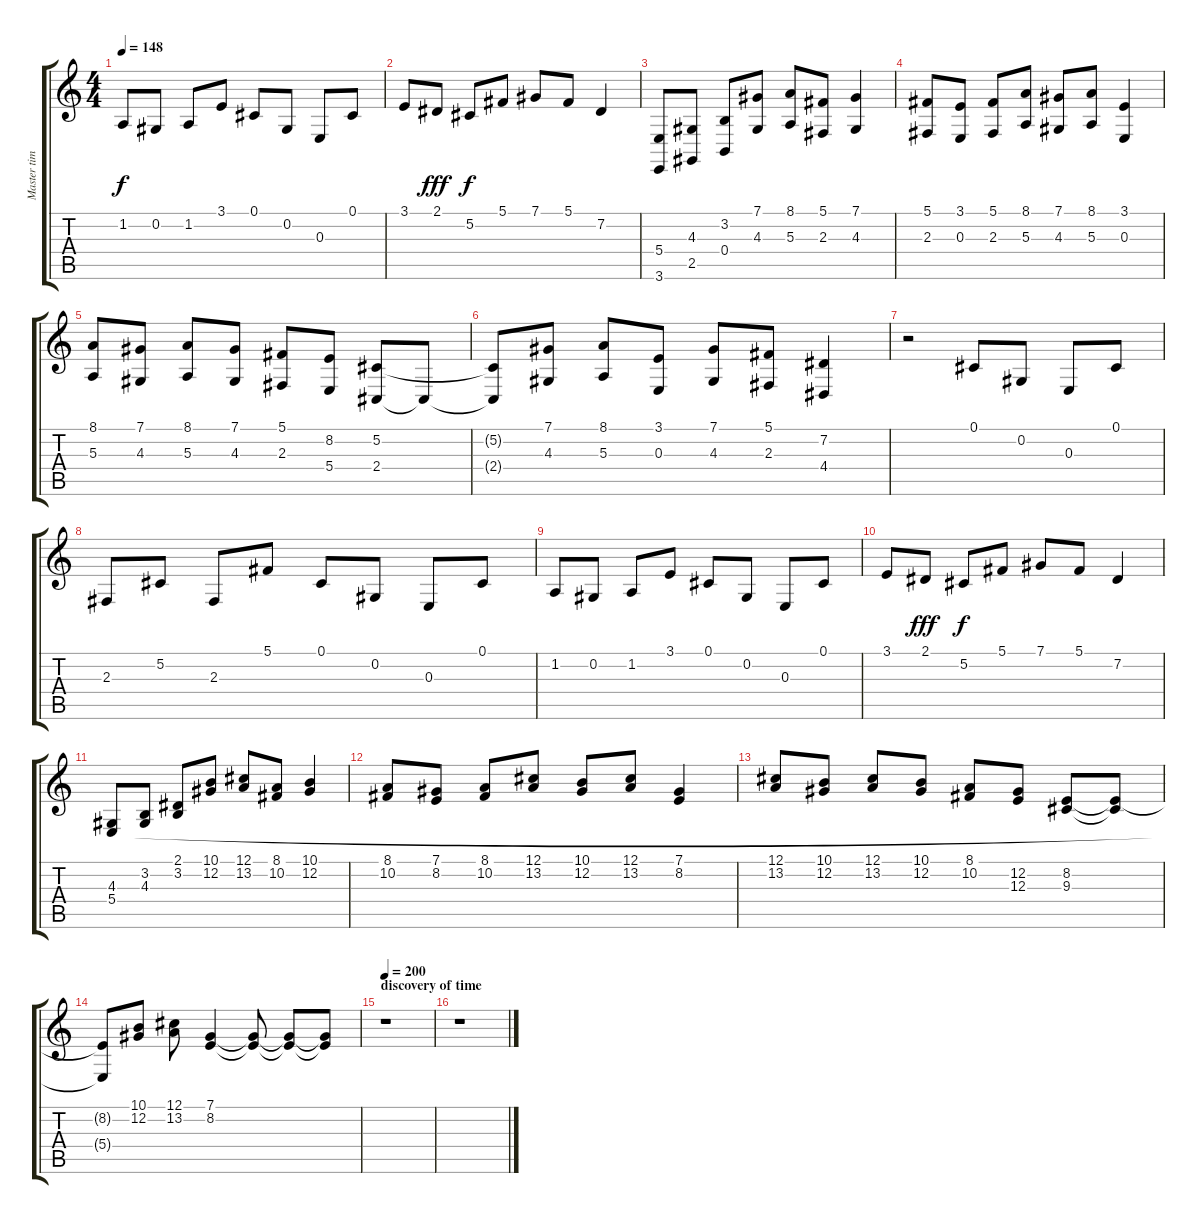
\track ("Master time" "Master tim") {instrument pad1newage}
\staff {score tabs}
\tuning (Db4 Ab3 E3 B2 Gb2 Db2) {hide}
\ts (4 4)
\tempo 148
\clef g2
\ks c
1.2.8{dy f} 0.2.8 1.2.8 3.1.8 0.1.8 0.2.8 0.3.8 0.1.8 |
3.1.8 2.1.8{dy fff} 5.2.8{dy f} 5.1.8 7.1.8 5.1.8 7.2.4 |
(5.4 3.6).8 (4.3 2.5).8 (3.2 0.4).8 (7.1 4.3).8 (8.1 5.3).8 (5.1 2.3).8 (7.1 4.3).4 |
(5.1 2.3).8 (3.1 0.3).8 (5.1 2.3).8 (8.1 5.3).8 (7.1 4.3).8 (8.1 5.3).8 (3.1 0.3).4 |
(8.1 5.3).8 (7.1 4.3).8 (8.1 5.3).8 (7.1 4.3).8 (5.1 2.3).8 (8.2 5.4).8 (5.2 2.4).8 2.4{t}.8 |
(5.2{t} 2.4{t}).8 (7.1 4.3).8 (8.1 5.3).8 (3.1 0.3).8 (7.1 4.3).8 (5.1 2.3).8 (7.2 4.4).4 |
r.2 0.1.8 0.2.8 0.3.8 0.1.8 |
2.3.8 5.2.8 2.3.8 5.1.8 0.1.8 0.2.8 0.3.8 0.1.8 |
1.2.8 0.2.8 1.2.8 3.1.8 0.1.8 0.2.8 0.3.8 0.1.8 |
3.1.8 2.1.8{dy fff} 5.2.8{dy f} 5.1.8 7.1.8 5.1.8 7.2.4 |
(4.3 5.4).8 (3.2 4.3).8 (2.1 3.2).8 (10.1 12.2).8 (12.1 13.2).8 (8.1 10.2).8 (10.1 12.2).4 |
(8.1 10.2).8 (7.1 8.2).8 (8.1 10.2).8 (12.1 13.2).8 (10.1 12.2).8 (12.1 13.2).8 (7.1 8.2).4 |
(12.1 13.2).8 (10.1 12.2).8 (12.1 13.2).8 (10.1 12.2).8 (8.1 10.2).8 (12.2 12.3).8 (8.2 9.3).8 (8.2{t} 9.3{t}).8 |
(8.2{t} 5.4{t}).8 (10.1 12.2).8 (12.1 13.2).8 (7.1 8.2).4 (7.1{t} 8.2{t}).8 (7.1{t} 8.2{t}).8 (7.1{t} 8.2{t}).8 |
\section ("" "discovery of time")
\tempo 200
r.1 |
r.1
